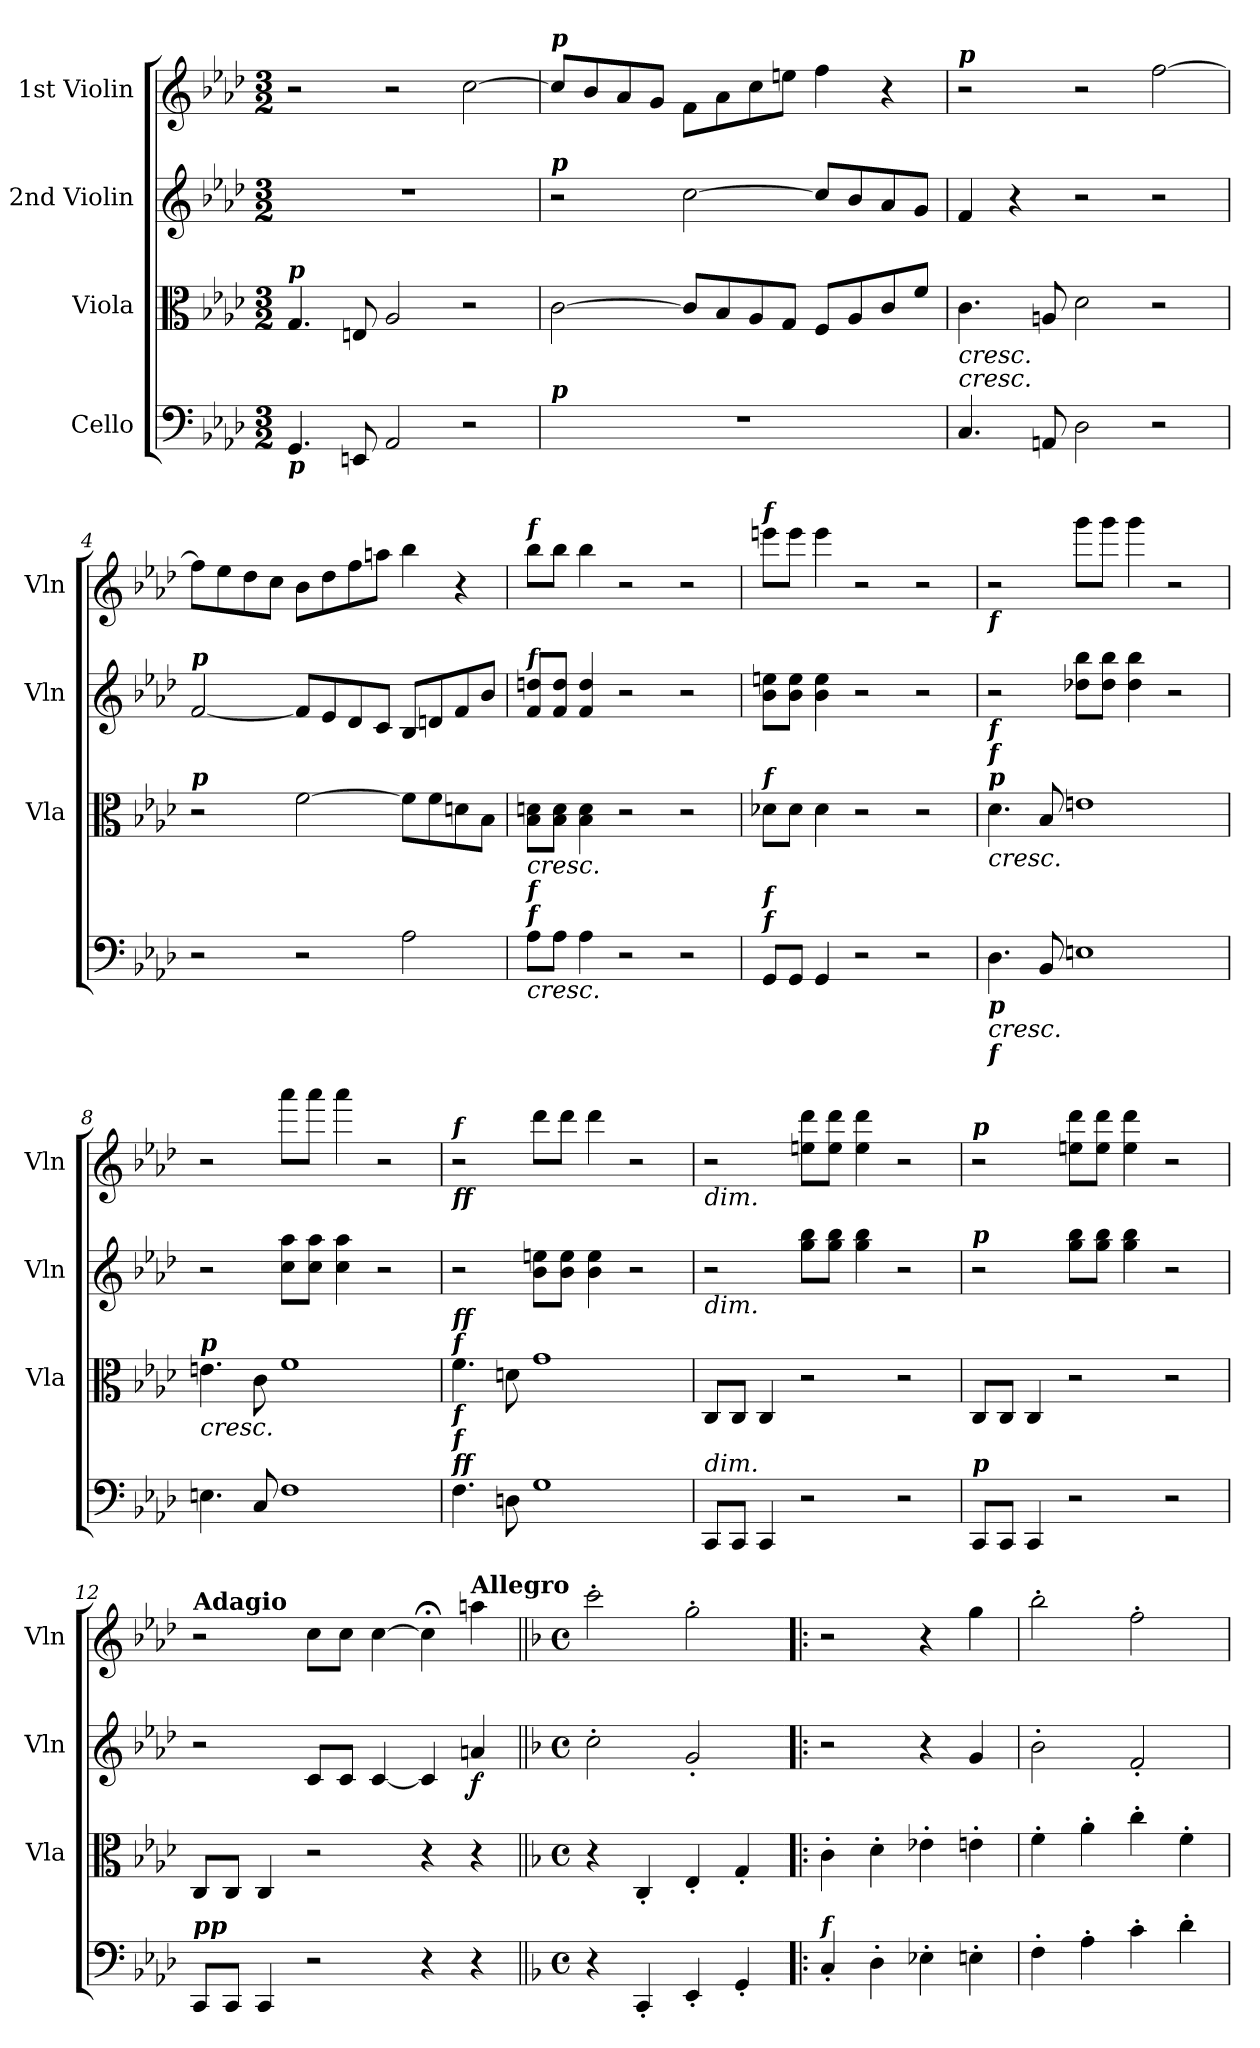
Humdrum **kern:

**kern	**kern	**kern	**dynam	**kern
*part4	*part3	*part2	*part2	*part1
*staff4	*staff3	*staff2	*staff2	*staff1
*I"Cello	*I"Viola	*I"2nd Violin	*	*I"1st Violin
*	*I'Vla	*I'Vln	*	*I'Vln
*clefF4	*clefC3	*clefG2	*	*clefG2
*k[b-e-a-d-]	*k[b-e-a-d-]	*k[b-e-a-d-]	*	*k[b-e-a-d-]
*A-:	*A-:	*A-:	*	*A-:
*M3/2	*M3/2	*M3/2	*	*M3/2
=1	=1	=1	=1	=1
!	!LO:TX:a:Bi:t=p	!	!	!
!LO:TX:b:Bi:t=p	!	!	!	!
4.GG/	4.G/	1.r	.	2r
8EEn/	8En/	.	.	.
2AA-/	2A-/	.	.	2r
2r	2r	.	.	[2cc\
=2	=2	=2	=2	=2
!	!	!	!	!LO:TX:a:Bi:t=p
!	!	!LO:TX:a:Bi:t=p	!	!
!LO:TX:a:Bi:t=p	!	!	!	!
1.r	[2c\	2r	.	8cc/L]
.	.	.	.	8b-/
.	.	.	.	8a-/
.	.	.	.	8g/J
.	8c/L]	[2cc\	.	8f\L
.	8B-/	.	.	8a-\
.	8A-/	.	.	8cc\
.	8G/J	.	.	8een\J
.	8F/L	8cc/L]	.	4ff\
.	8A-/	8b-/	.	.
.	8c/	8a-/	.	4r
.	8f/J	8g/J	.	.
=3	=3	=3	=3	=3
!	!	!	!	!LO:TX:a:Bi:t=p
!LO:TX:a:i:t=cresc.	!	!	!	!
!LO:TX:a:i:t=cresc.	!	!	!	!
4.C/	4.c\	4f/	.	2r
.	.	4r	.	.
8AAn/	8An/	.	.	.
2D-\	2d-\	2r	.	2r
2r	2r	2r	.	[2ff\
!!LO:LB:g=z
=4	=4	=4	=4	=4
!	!	!LO:TX:a:Bi:t=p	!	!
!	!LO:TX:a:Bi:t=p	!	!	!
2r	2r	[2f/	.	8ff\L]
.	.	.	.	8ee-\
.	.	.	.	8dd-\
.	.	.	.	8cc\J
2r	[2f\	8f/L]	.	8b-\L
.	.	8e-/	.	8dd-\
.	.	8d-/	.	8ff\
.	.	8c/J	.	8aan\J
2A-\	8f\L]	8B-/L	.	4bb-\
.	8f\	8dn/	.	.
.	8dn\	8f/	.	4r
.	8B-\J	8b-/J	.	.
=5	=5	=5	=5	=5
!	!	!	!	!LO:TX:a:Bi:t=f
!	!	!LO:TX:a:Bi:t=f	!	!
!	!LO:TX:b:i:t=cresc.	!	!	!
!LO:TX:b:i:t=cresc.	!	!	!	!
!LO:TX:a:Bi:t=f	!	!	!	!
!LO:TX:a:Bi:t=f	!	!	!	!
8A-\L	8B-\ 8dn\L	8f/ 8ddn/L	.	8bb-\L
8A-\J	8B-\ 8d\J	8f/ 8dd/J	.	8bb-\J
4A-\	4B-\ 4d\	4f/ 4dd/	.	4bb-\
2r	2r	2r	.	2r
2r	2r	2r	.	2r
=6	=6	=6	=6	=6
!	!	!	!	!LO:TX:a:Bi:t=f
!	!LO:TX:a:Bi:t=f	!	!	!
!LO:TX:a:Bi:t=f	!	!	!	!
!LO:TX:a:Bi:t=f	!	!	!	!
8GG/L	8d-X\L	8b-\ 8een\L	.	8eeen\L
8GG/J	8d-\J	8b-\ 8ee\J	.	8eee\J
4GG/	4d-\	4b-\ 4ee\	.	4eee\
2r	2r	2r	.	2r
2r	2r	2r	.	2r
=7	=7	=7	=7	=7
!	!	!	!	!LO:TX:b:Bi:t=f
!	!	!LO:TX:b:Bi:t=f	!	!
!	!LO:TX:a:Bi:t=p	!	!	!
!	!LO:TX:b:i:t=cresc.	!	!	!
!	!LO:TX:a:Bi:t=f	!	!	!
!LO:TX:b:Bi:t=p	!	!	!	!
!LO:TX:b:i:t=cresc.	!	!	!	!
!LO:TX:b:Bi:t=f	!	!	!	!
4.D-\	4.d-\	2r	.	2r
8BB-/	8B-/	.	.	.
1En	1en	8dd-X\ 8bb-\L	.	8ggg\L
.	.	8dd-\ 8bb-\J	.	8ggg\J
.	.	4dd-\ 4bb-\	.	4ggg\
.	.	2r	.	2r
!!LO:PB:g=z
=8	=8	=8	=8	=8
!	!LO:TX:a:Bi:t=p	!	!	!
!	!LO:TX:b:i:t=cresc.	!	!	!
4.En\	4.en\	2r	.	2r
8C/	8c\	.	.	.
1F	1f	8cc\ 8aa-\L	.	8aaa-\L
.	.	8cc\ 8aa-\J	.	8aaa-\J
.	.	4cc\ 4aa-\	.	4aaa-\
.	.	2r	.	2r
=9	=9	=9	=9	=9
!	!	!	!	!LO:TX:a:Bi:t=f
!	!	!	!	!LO:TX:b:Bi:t=ff
!	!LO:TX:a:Bi:t=f	!	!	!
!	!LO:TX:b:Bi:t=f	!	!	!
!	!LO:TX:b:Bi:t=f	!	!	!
!	!LO:TX:a:Bi:t=ff	!	!	!
!	!LO:TX:b:Bi:t=ff	!	!	!
4.F\	4.f\	2r	.	2r
8Dn\	8dn\	.	.	.
1G	1g	8b-\ 8een\L	.	8ddd-\L
.	.	8b-\ 8ee\J	.	8ddd-\J
.	.	4b-\ 4ee\	.	4ddd-\
.	.	2r	.	2r
=10	=10	=10	=10	=10
!	!	!	!	!LO:TX:b:i:t=dim.
!	!	!LO:TX:b:i:t=dim.	!	!
!LO:TX:a:i:t=dim.	!	!	!	!
8CC/L	8C/L	2r	.	2r
8CC/J	8C/J	.	.	.
4CC/	4C/	.	.	.
2r	2r	8gg\ 8bb-\L	.	8een\ 8ddd-\L
.	.	8gg\ 8bb-\J	.	8ee\ 8ddd-\J
.	.	4gg\ 4bb-\	.	4ee\ 4ddd-\
2r	2r	2r	.	2r
=11	=11	=11	=11	=11
!	!	!	!	!LO:TX:a:Bi:t=p
!	!	!LO:TX:a:Bi:t=p	!	!
!LO:TX:a:Bi:t=p	!	!	!	!
8CC/L	8C/L	2r	.	2r
8CC/J	8C/J	.	.	.
4CC/	4C/	.	.	.
2r	2r	8gg\ 8bb-\L	.	8een\ 8ddd-\L
.	.	8gg\ 8bb-\J	.	8ee\ 8ddd-\J
.	.	4gg\ 4bb-\	.	4ee\ 4ddd-\
2r	2r	2r	.	2r
!!LO:PB:g=z
=12	=12	=12	=12	=12
!	!	!	!	!LO:TX:a:B:t=Adagio
!LO:TX:a:Bi:t=pp	!	!	!	!
8CC/L	8C/L	2r	.	2r
8CC/J	8C/J	.	.	.
4CC/	4C/	.	.	.
2r	2r	8c/L	.	8cc\L
.	.	8c/J	.	8cc\J
.	.	[4c/	.	[4cc\
4r	4r	4c/]	.	4cc;<\]
!	!	!	!	!LO:TX:a:B:t=Allegro
!	!	!	!LO:DY:b	!
4r	4r	4an/	f	4aan\
=13||	=13||	=13||	=13||	=13||
*k[b-]	*k[b-]	*k[b-]	*	*k[b-]
*F:	*F:	*F:	*	*F:
*M4/4	*M4/4	*M4/4	*	*M4/4
*met(c)	*met(c)	*met(c)	*	*met(c)
4r	4r	2cc'\	.	2ccc'\
4CC'/	4C'/	.	.	.
4EE'/	4E'/	2g'/	.	2gg'\
4GG'/	4G'/	.	.	.
=14!|:	=14!|:	=14!|:	=14!|:	=14!|:
!LO:TX:a:Bi:t=f	!	!	!	!
4C'/	4c'\	2r	.	2r
4D'\	4d'\	.	.	.
4E-X'\	4e-X'\	4r	.	4r
4En'\	4en'\	4g/	.	4gg\
=15	=15	=15	=15	=15
4F'\	4f'\	2b-'\	.	2bb-'\
4A'\	4a'\	.	.	.
4c'\	4cc'\	2f'/	.	2ff'\
4d'\	4f'\	.	.	.
=	=	=	=	=
*-	*-	*-	*-	*-
